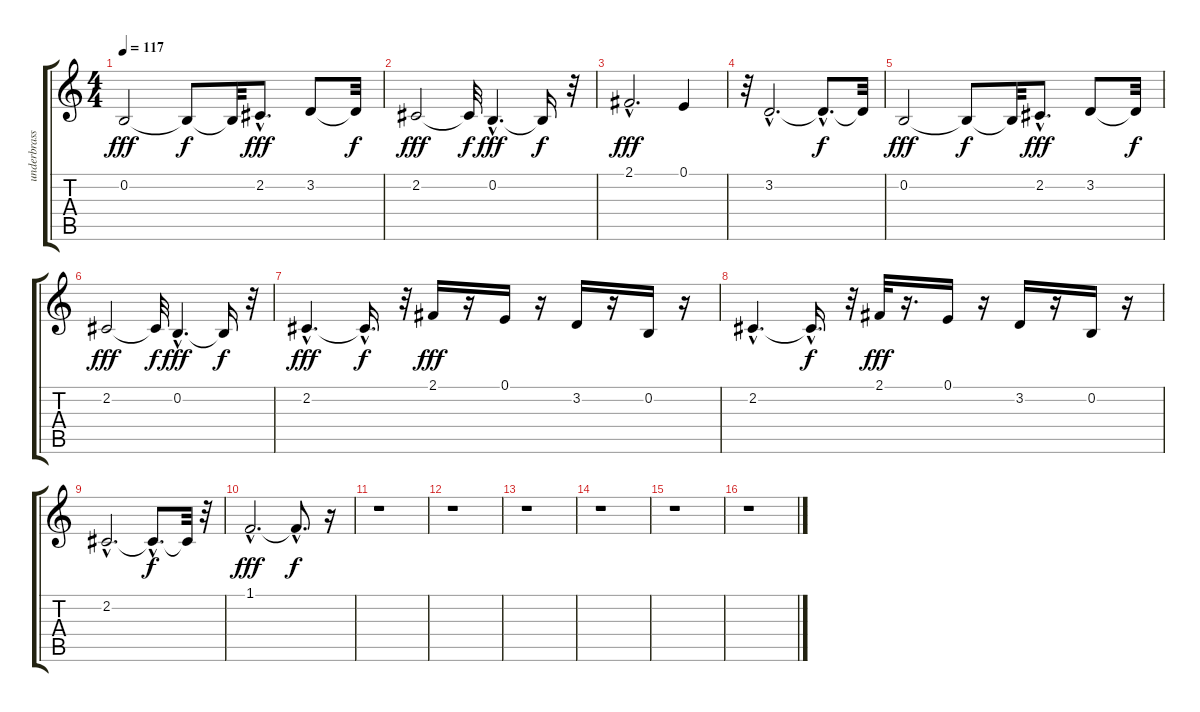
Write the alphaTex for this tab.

\track ("underbrass" "underbrass") {instrument synthbrass1}
\staff {score tabs}
\tuning (E4 B3 G3 D3 A2 E2) {hide}
\ts (4 4)
\tempo 117
\clef g2
\ks c
0.2.2{dy fff} 0.2{t}.8{dy f} 0.2{t}.32 2.2{hac}.8{d dy fff} 3.2.8 3.2{t}.32{dy f} |
2.2.2{dy fff} 2.2{t}.32{dy f} 0.2{hac}.4{d dy fff} 0.2{t}.16{dy f} r.32 |
2.1{hac}.2{d dy fff} 0.1.4 |
r.32 3.2{hac}.2{d} 3.2{hac t}.8{d dy f} 3.2{t}.32 |
0.2.2{dy fff} 0.2{t}.8{dy f} 0.2{t}.32 2.2{hac}.8{d dy fff} 3.2.8 3.2{t}.32{dy f} |
2.2.2{dy fff} 2.2{t}.32{dy f} 0.2{hac}.4{d dy fff} 0.2{t}.16{dy f} r.32 |
2.2{hac}.4{d dy fff} 2.2{hac t}.16{d dy f} r.32 2.1.16{dy fff} r.16 0.1.16 r.16 3.2.16 r.16 0.2.16 r.16 |
2.2{hac}.4{d} 2.2{hac t}.16{d dy f} r.32 2.1.32{dy fff} r.16{d} 0.1.16 r.16 3.2.16 r.16 0.2.16 r.16 |
2.2{hac}.2{d} 2.2{hac t}.8{d dy f} 2.2{t}.32 r.32 |
1.1{hac}.2{d dy fff} 1.1{hac t}.8{d dy f} r.16 |
r.1 |
r.1 |
r.1 |
r.1 |
r.1 |
r.1
